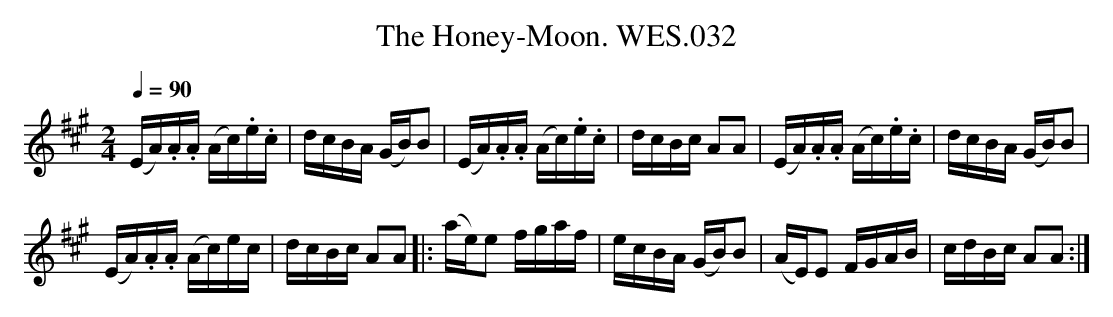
X:1
T:Honey-Moon. WES.032, The
M:2/4
L:1/16
Q:1/4=90
K:A
(EA).A.A (Ac).e.c|dcBA (GB)B2|(EA).A.A (Ac).e.c|dcBc A2A2|(EA).A.A (Ac).e.c|dcBA (GB)B2|
(EA).A.A (Ac)ec|dcBc A2A2|:(ae)e2 fgaf|ecBA (GB)B2|(AE)E2 FGAB|cdBc A2A2 :|
